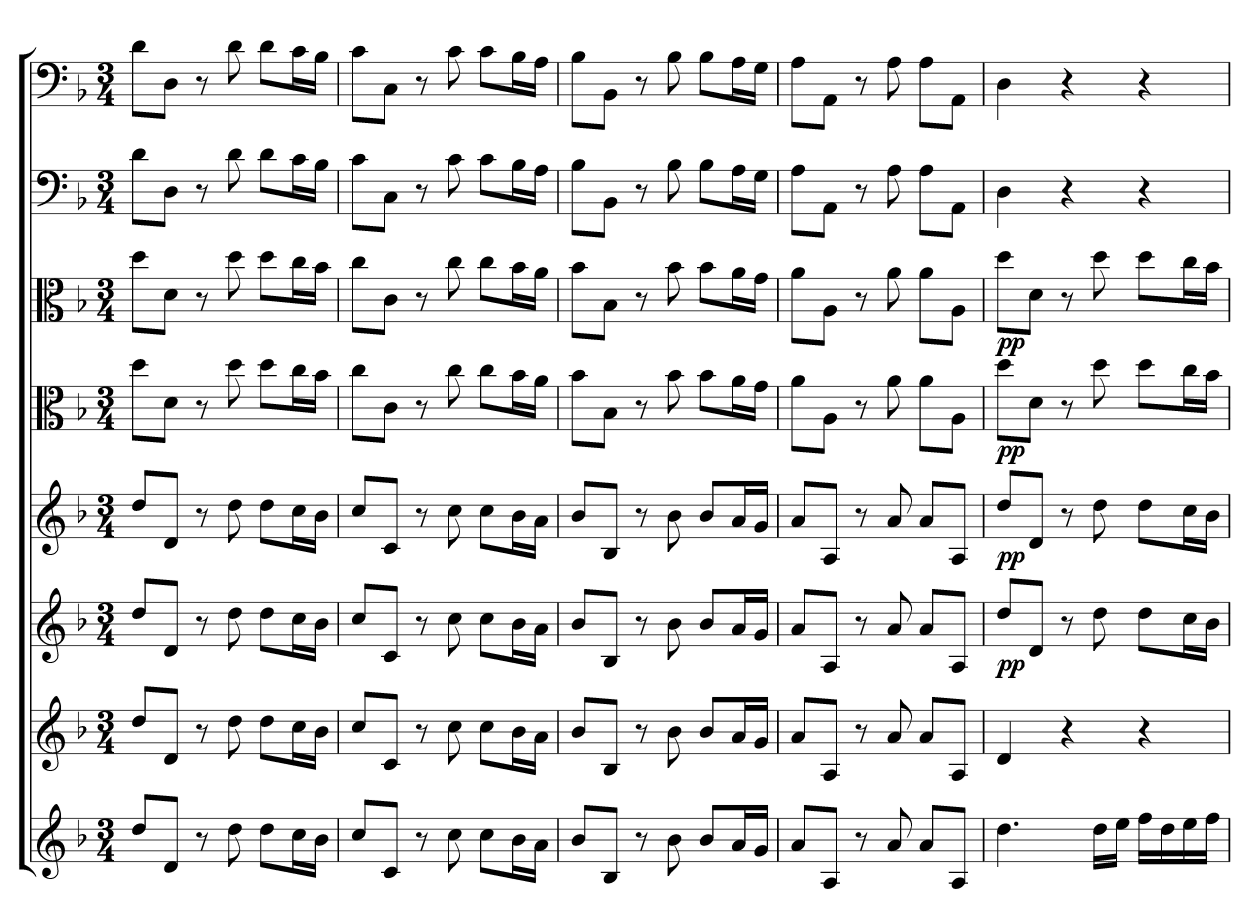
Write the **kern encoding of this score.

**kern	**kern	**kern	**dynam	**kern	**dynam	**kern	**dynam	**kern	**dynam	**kern	**kern
*part8	*part7	*part6	*part6	*part5	*part5	*part4	*part4	*part3	*part3	*part2	*part1
*staff8	*staff7	*staff6	*staff6	*staff5	*staff5	*staff4	*staff4	*staff3	*staff3	*staff2	*staff1
*clefG2	*clefG2	*clefG2	*	*clefG2	*	*clefC3	*	*clefC3	*	*clefF4	*clefF4
*k[b-]	*k[b-]	*k[b-]	*	*k[b-]	*	*k[b-]	*	*k[b-]	*	*k[b-]	*k[b-]
*d:	*d:	*d:	*	*d:	*	*d:	*	*d:	*	*d:	*d:
*M3/4	*M3/4	*M3/4	*	*M3/4	*	*M3/4	*	*M3/4	*	*M3/4	*M3/4
=1	=1	=1	=1	=1	=1	=1	=1	=1	=1	=1	=1
8dd/L	8dd/L	8dd/L	.	8dd/L	.	8dd\L	.	8dd\L	.	8d\L	8d\L
8d/J	8d/J	8d/J	.	8d/J	.	8d\J	.	8d\J	.	8D\J	8D\J
8r	8r	8r	.	8r	.	8r	.	8r	.	8r	8r
8dd\	8dd\	8dd\	.	8dd\	.	8dd\	.	8dd\	.	8d\	8d\
8dd\L	8dd\L	8dd\L	.	8dd\L	.	8dd\L	.	8dd\L	.	8d\L	8d\L
16cc\L	16cc\L	16cc\L	.	16cc\L	.	16cc\L	.	16cc\L	.	16c\L	16c\L
16b-\JJ	16b-\JJ	16b-\JJ	.	16b-\JJ	.	16b-\JJ	.	16b-\JJ	.	16B-\JJ	16B-\JJ
=2	=2	=2	=2	=2	=2	=2	=2	=2	=2	=2	=2
8cc/L	8cc/L	8cc/L	.	8cc/L	.	8cc\L	.	8cc\L	.	8c\L	8c\L
8c/J	8c/J	8c/J	.	8c/J	.	8c\J	.	8c\J	.	8C\J	8C\J
8r	8r	8r	.	8r	.	8r	.	8r	.	8r	8r
8cc\	8cc\	8cc\	.	8cc\	.	8cc\	.	8cc\	.	8c\	8c\
8cc\L	8cc\L	8cc\L	.	8cc\L	.	8cc\L	.	8cc\L	.	8c\L	8c\L
16b-\L	16b-\L	16b-\L	.	16b-\L	.	16b-\L	.	16b-\L	.	16B-\L	16B-\L
16a\JJ	16a\JJ	16a\JJ	.	16a\JJ	.	16a\JJ	.	16a\JJ	.	16A\JJ	16A\JJ
=3	=3	=3	=3	=3	=3	=3	=3	=3	=3	=3	=3
8b-/L	8b-/L	8b-/L	.	8b-/L	.	8b-\L	.	8b-\L	.	8B-\L	8B-\L
8B-/J	8B-/J	8B-/J	.	8B-/J	.	8B-\J	.	8B-\J	.	8BB-\J	8BB-\J
8r	8r	8r	.	8r	.	8r	.	8r	.	8r	8r
8b-\	8b-\	8b-\	.	8b-\	.	8b-\	.	8b-\	.	8B-\	8B-\
8b-/L	8b-/L	8b-/L	.	8b-/L	.	8b-\L	.	8b-\L	.	8B-\L	8B-\L
16a/L	16a/L	16a/L	.	16a/L	.	16a\L	.	16a\L	.	16A\L	16A\L
16g/JJ	16g/JJ	16g/JJ	.	16g/JJ	.	16g\JJ	.	16g\JJ	.	16G\JJ	16G\JJ
=4	=4	=4	=4	=4	=4	=4	=4	=4	=4	=4	=4
8a/L	8a/L	8a/L	.	8a/L	.	8a\L	.	8a\L	.	8A\L	8A\L
8A/J	8A/J	8A/J	.	8A/J	.	8A\J	.	8A\J	.	8AA\J	8AA\J
8r	8r	8r	.	8r	.	8r	.	8r	.	8r	8r
8a/	8a/	8a/	.	8a/	.	8a\	.	8a\	.	8A\	8A\
8a/L	8a/L	8a/L	.	8a/L	.	8a\L	.	8a\L	.	8A\L	8A\L
8A/J	8A/J	8A/J	.	8A/J	.	8A\J	.	8A\J	.	8AA\J	8AA\J
=5	=5	=5	=5	=5	=5	=5	=5	=5	=5	=5	=5
4.dd\	4d/	8dd/L	pp	8dd/L	pp	8dd\L	pp	8dd\L	pp	4D\	4D\
.	.	8d/J	.	8d/J	.	8d\J	.	8d\J	.	.	.
.	4r	8r	.	8r	.	8r	.	8r	.	4r	4r
16dd\LL	.	8dd\	.	8dd\	.	8dd\	.	8dd\	.	.	.
16ee\JJ	.	.	.	.	.	.	.	.	.	.	.
16ff\LL	4r	8dd\L	.	8dd\L	.	8dd\L	.	8dd\L	.	4r	4r
16dd\	.	.	.	.	.	.	.	.	.	.	.
16ee\	.	16cc\L	.	16cc\L	.	16cc\L	.	16cc\L	.	.	.
16ff\JJ	.	16b-\JJ	.	16b-\JJ	.	16b-\JJ	.	16b-\JJ	.	.	.
=	=	=	=	=	=	=	=	=	=	=	=
*-	*-	*-	*-	*-	*-	*-	*-	*-	*-	*-	*-
